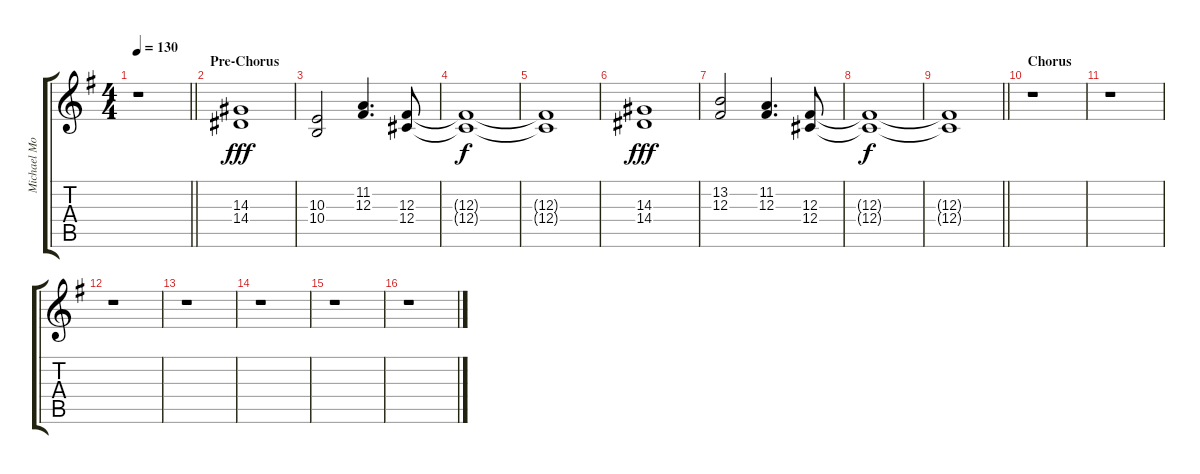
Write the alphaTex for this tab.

\track ("Michael Monroe - Tenor Sax." "Michael Mo") {instrument brasssection}
\staff {score tabs}
\tuning (Eb4 Bb3 Gb3 Db3 Ab2 Eb2) {hide}
\ts (4 4)
\tempo 130
\clef g2
\barLineRight lightlight
\ks g
r.1{dy f} |
\section ("" "Pre-Chorus")
(14.3 14.4).1{dy fff} |
(10.3 10.4).2 (11.2 12.3).4{d} (12.3 12.4).8 |
(12.3{t} 12.4{t}).1{dy f} |
(12.3{t} 12.4{t}).1 |
(14.3 14.4).1{dy fff} |
(13.2 12.3).2 (11.2 12.3).4{d} (12.3 12.4).8 |
(12.3{t} 12.4{t}).1{dy f} |
\barLineRight lightlight
(12.3{t} 12.4{t}).1 |
\section ("" "Chorus")
r.1 |
r.1 |
r.1 |
r.1 |
r.1 |
r.1 |
r.1
